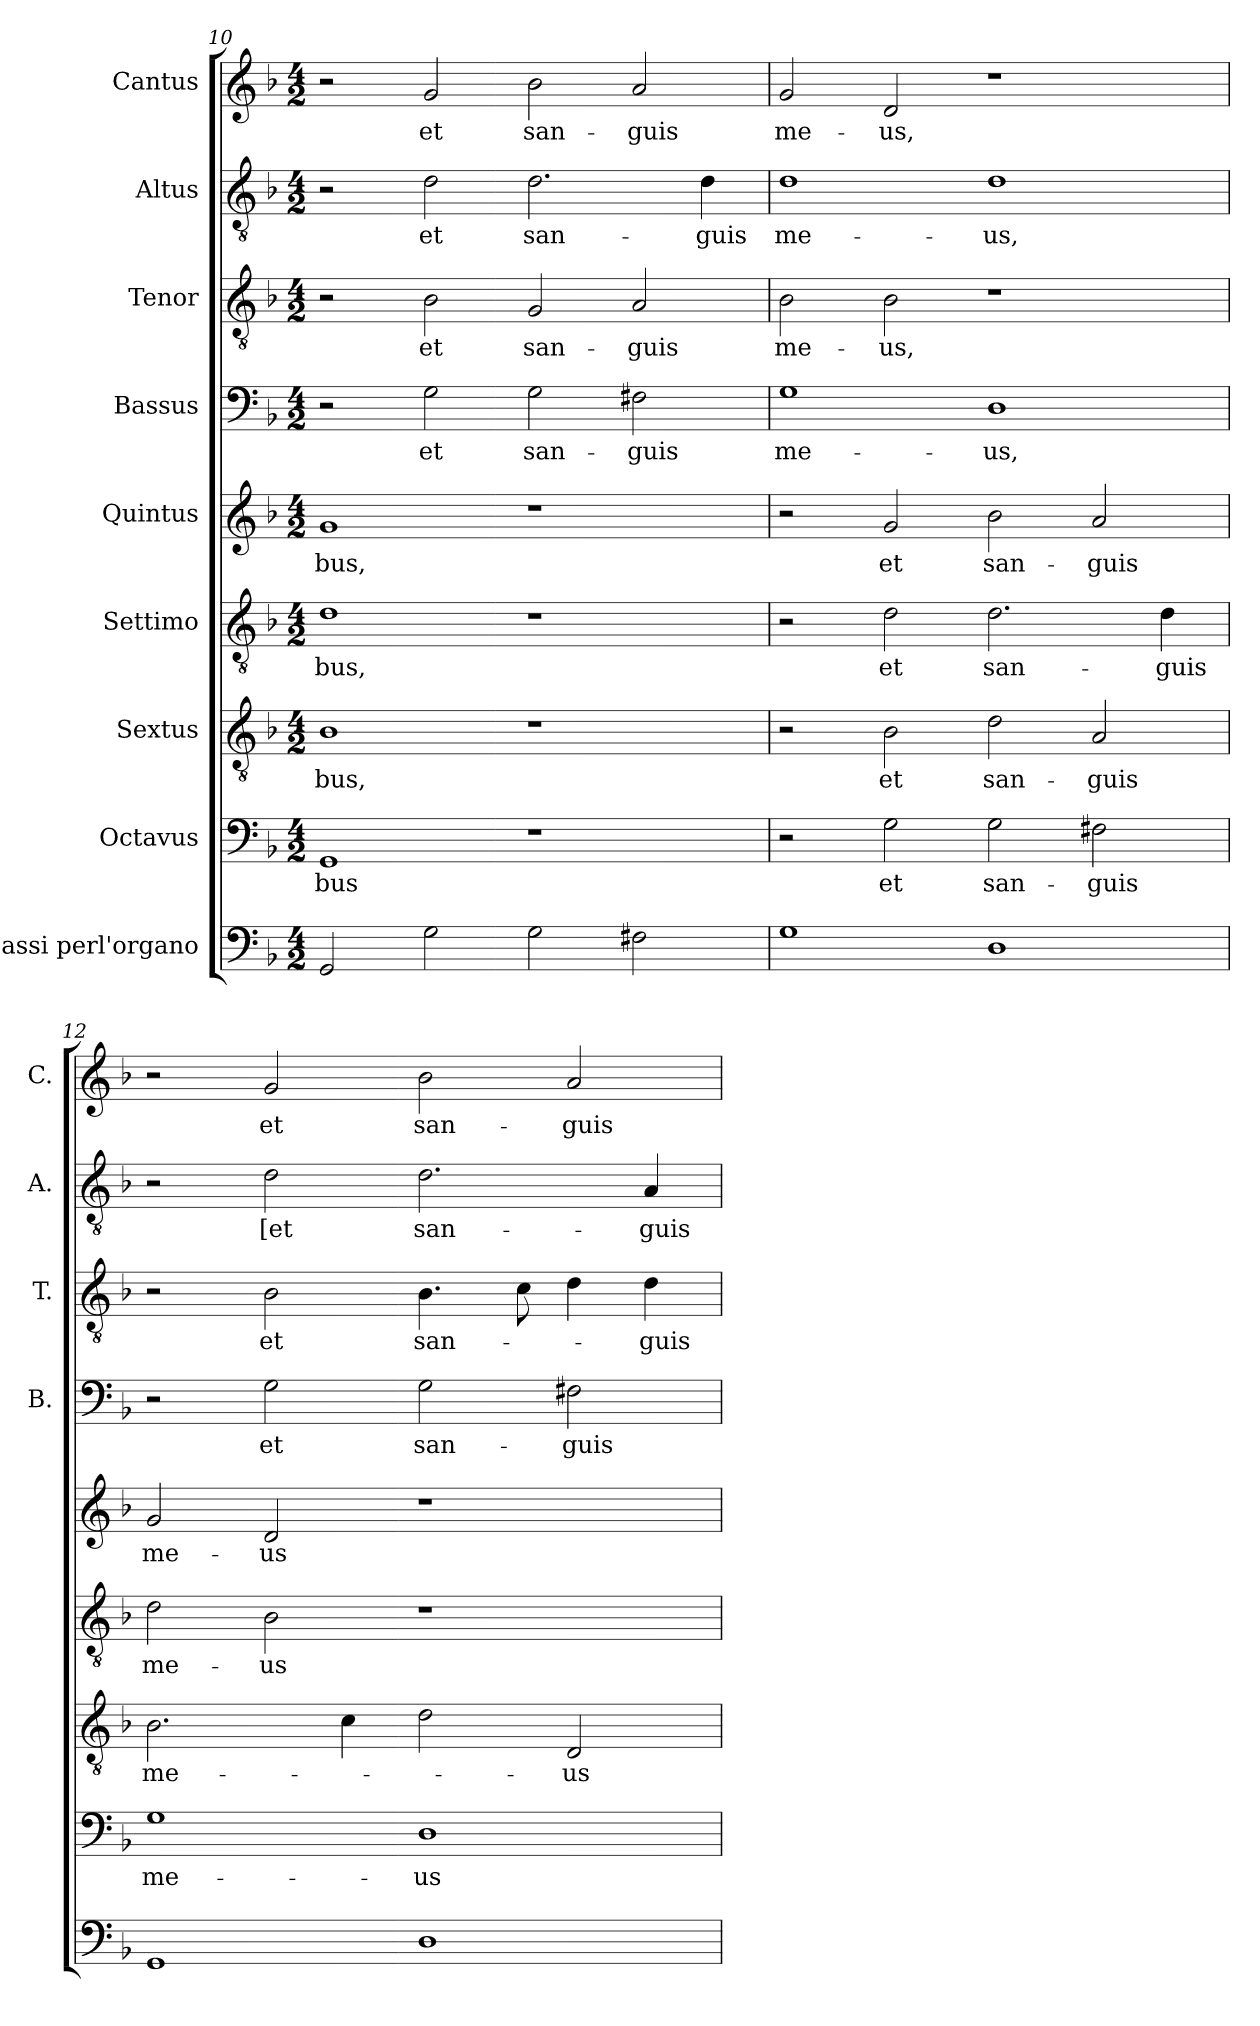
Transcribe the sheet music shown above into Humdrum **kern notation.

**kern	**kern	**text	**kern	**text	**kern	**text	**kern	**text	**kern	**text	**kern	**text	**kern	**text	**kern	**text
*part9	*part8	*part8	*part7	*part7	*part6	*part6	*part5	*part5	*part4	*part4	*part3	*part3	*part2	*part2	*part1	*part1
*staff9	*staff8	*staff8	*staff7	*staff7	*staff6	*staff6	*staff5	*staff5	*staff4	*staff4	*staff3	*staff3	*staff2	*staff2	*staff1	*staff1
*I"Bassi perl'organo	*I"Octavus	*	*I"Sextus	*	*I"Settimo	*	*I"Quintus	*	*I"Bassus	*	*I"Tenor	*	*I"Altus	*	*I"Cantus	*
*	*	*	*	*	*	*	*	*	*I'B.	*	*I'T.	*	*I'A.	*	*I'C.	*
!!LO:PB:g=z
*clefF4	*clefF4	*	*clefGv2	*	*clefGv2	*	*clefG2	*	*clefF4	*	*clefGv2	*	*clefGv2	*	*clefG2	*
*	*	*	*ITrd7c12	*	*ITrd7c12	*	*	*	*	*	*ITrd7c12	*	*ITrd7c12	*	*	*
*k[b-]	*k[b-]	*	*k[b-]	*	*k[b-]	*	*k[b-]	*	*k[b-]	*	*k[b-]	*	*k[b-]	*	*k[b-]	*
*d:	*d:	*	*d:	*	*d:	*	*d:	*	*d:	*	*d:	*	*d:	*	*d:	*
*M4/2	*M4/2	*	*M4/2	*	*M4/2	*	*M4/2	*	*M4/2	*	*M4/2	*	*M4/2	*	*M4/2	*
=10	=10	=10	=10	=10	=10	=10	=10	=10	=10	=10	=10	=10	=10	=10	=10	=10
!	!	!LO:LY:b	!	!LO:LY:b	!	!LO:LY:b	!	!LO:LY:b	!	!	!	!	!	!	!	!
2GG/	1GG	-bus	1BB-	-bus,	1D	-bus,	1g	-bus,	2r	.	2r	.	2r	.	2r	.
!	!	!	!	!	!	!	!	!	!	!LO:LY:b	!	!LO:LY:b	!	!LO:LY:b	!	!LO:LY:b
2G\	.	.	.	.	.	.	.	.	2G\	et	2BB-\	et	2D\	et	2g/	et
!	!	!	!	!	!	!	!	!	!	!LO:LY:b	!	!LO:LY:b	!	!LO:LY:b	!	!LO:LY:b
2G\	1r	.	1r	.	1r	.	1r	.	2G\	san-	2GG/	san-	2.D\	san-	2b-\	san-
!	!	!	!	!	!	!	!	!	!	!LO:LY:b	!	!LO:LY:b	!	!	!	!LO:LY:b
2F#X\	.	.	.	.	.	.	.	.	2F#X\	-guis	2AA/	-guis	.	.	2a/	-guis
!	!	!	!	!	!	!	!	!	!	!	!	!	!	!LO:LY:b	!	!
.	.	.	.	.	.	.	.	.	.	.	.	.	4D\	-guis	.	.
=11	=11	=11	=11	=11	=11	=11	=11	=11	=11	=11	=11	=11	=11	=11	=11	=11
!	!	!	!	!	!	!	!	!	!	!LO:LY:b	!	!LO:LY:b	!	!LO:LY:b	!	!LO:LY:b
1G	2r	.	2r	.	2r	.	2r	.	1G	me-	2BB-\	me-	1D	me-	2g/	me-
!	!	!LO:LY:b	!	!LO:LY:b	!	!LO:LY:b	!	!LO:LY:b	!	!	!	!LO:LY:b	!	!	!	!LO:LY:b
.	2G\	et	2BB-\	et	2D\	et	2g/	et	.	.	2BB-\	-us,	.	.	2d/	-us,
!	!	!LO:LY:b	!	!LO:LY:b	!	!LO:LY:b	!	!LO:LY:b	!	!LO:LY:b	!	!	!	!LO:LY:b	!	!
1D	2G\	san-	2D\	san-	2.D\	san-	2b-\	san-	1D	-us,	1r	.	1D	-us,	1r	.
!	!	!LO:LY:b	!	!LO:LY:b	!	!	!	!LO:LY:b	!	!	!	!	!	!	!	!
.	2F#X\	-guis	2AA/	-guis	.	.	2a/	-guis	.	.	.	.	.	.	.	.
!	!	!	!	!	!	!LO:LY:b	!	!	!	!	!	!	!	!	!	!
.	.	.	.	.	4D\	-guis	.	.	.	.	.	.	.	.	.	.
=12	=12	=12	=12	=12	=12	=12	=12	=12	=12	=12	=12	=12	=12	=12	=12	=12
!	!	!LO:LY:b	!	!LO:LY:b	!	!LO:LY:b	!	!LO:LY:b	!	!	!	!	!	!	!	!
1GG	1G	me-	2.BB-\	me-	2D\	me-	2g/	me-	2r	.	2r	.	2r	.	2r	.
!	!	!	!	!	!	!LO:LY:b	!	!LO:LY:b	!	!LO:LY:b	!	!LO:LY:b	!	!LO:LY:b	!	!LO:LY:b
.	.	.	.	.	2BB-\	-us	2d/	-us	2G\	et	2BB-\	et	2D\	[et	2g/	et
.	.	.	4C\	.	.	.	.	.	.	.	.	.	.	.	.	.
!	!	!LO:LY:b	!	!	!	!	!	!	!	!LO:LY:b	!	!LO:LY:b	!	!LO:LY:b	!	!LO:LY:b
1D	1D	-us	2D\	.	1r	.	1r	.	2G\	san-	4.BB-\	san-	2.D\	san-	2b-\	san-
.	.	.	.	.	.	.	.	.	.	.	8C\	.	.	.	.	.
!	!	!	!	!LO:LY:b	!	!	!	!	!	!LO:LY:b	!	!	!	!	!	!LO:LY:b
.	.	.	2DD/	-us	.	.	.	.	2F#X\	-guis	4D\	.	.	.	2a/	-guis
!	!	!	!	!	!	!	!	!	!	!	!	!LO:LY:b	!	!LO:LY:b	!	!
.	.	.	.	.	.	.	.	.	.	.	4D\	-guis	4AA/	-guis	.	.
=	=	=	=	=	=	=	=	=	=	=	=	=	=	=	=	=
*-	*-	*-	*-	*-	*-	*-	*-	*-	*-	*-	*-	*-	*-	*-	*-	*-
